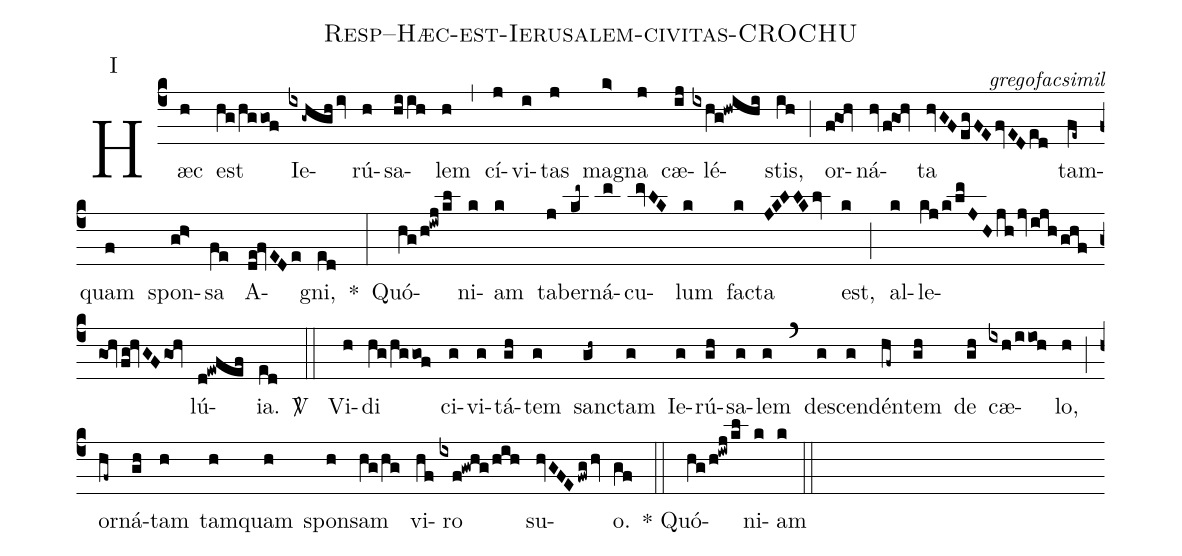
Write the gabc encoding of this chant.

name: Resp--Hæc-est-Ierusalem-civitas-CROCHU ;
commentary: gregofacsimil;
annotation: I ;
%%
(c4) Hæc(h) est(hg/hggof) Ie(ix-ghgh/iv)rú(h)sa(hi/ih)lem(h) (,) cí(j)vi(i)tas(j) ma(k>)gna(j) cæ(ij)lé(ixhg!hwihi)stis,(ih) (;) or(f!goh)ná(hvf!goh)ta(hvGFegFEfvEDed) tam(fe~)quam(f) spon(gh>)sa(fe) A(de!fvEDe)gni,(ed) *(:) Quó(hg/h!iwj/kl)ni(k)am(k) ta(j)ber(km~)ná(m)cu(mvLK)lum(k) fac(k)ta(JKLLKlv) est,(k) (;) al(k)le(kj/k/lmJHjh/jvijh/ghf/gOh/fg!hvGFgOh)lú(d!ewfef)ia.(ed)
<sp>V/</sp> (::) Vi(h)di(hg/hggof) ci(g)vi(g)tá(gh)tem(g) san(gh~)ctam(g) Ie(g)rú(gh)sa(g)lem(g) (`) de(g)scen(g)dén(hf~)tem(gh) de(gh) cæ(ixh/iioh)lo,(h) (;) or(hf~)ná(gh)tam(h) tam(h)quam(h) spon(h)sam(hg/hg) vi(hf)ro(ixf!gwhg/hih) su(hvGFEfwg/hv)o.(gf)
(::) * Quó(hg/h!iwj/kl)ni(k)am(k) (::)
